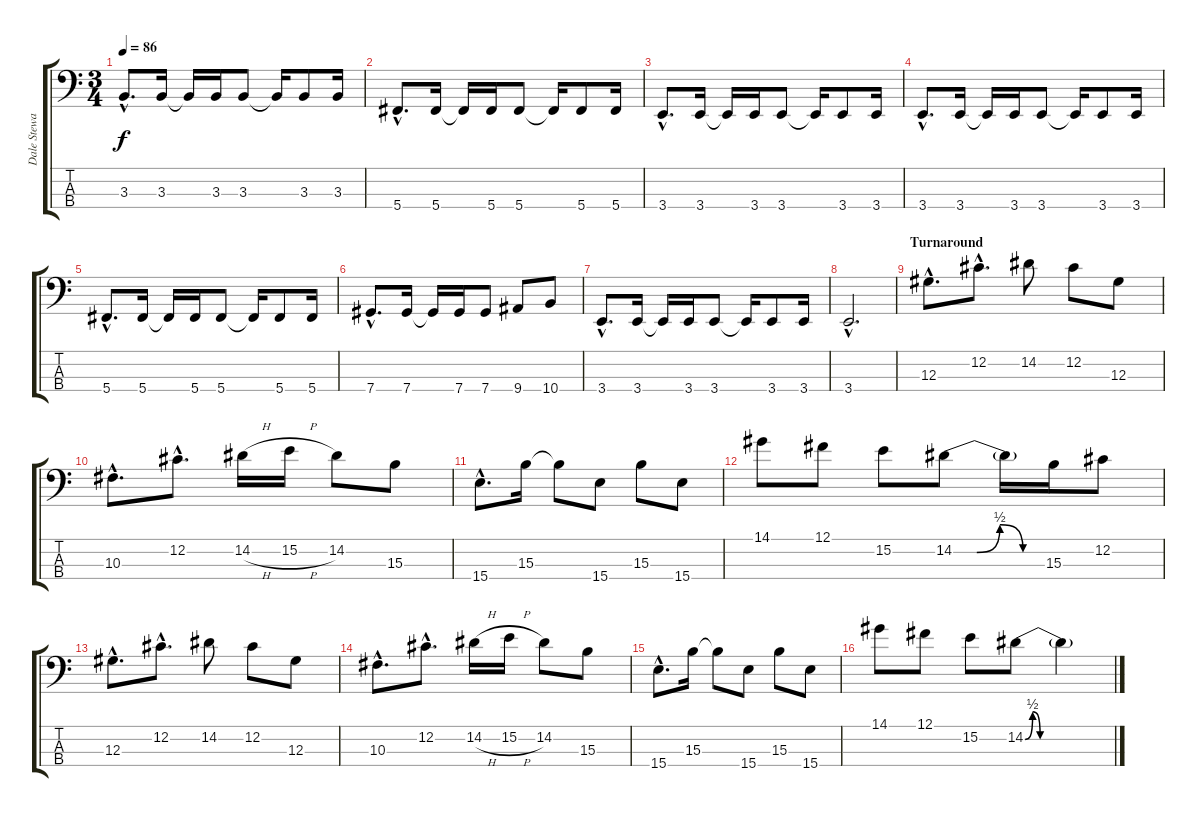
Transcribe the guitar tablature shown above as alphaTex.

\track ("Dale Stewart" "Dale Stewa") {instrument electricbassfinger}
\staff {score tabs}
\tuning (Gb2 Db2 Ab1 Db1) {hide}
\ts (3 4)
\tempo 86
\clef f4
\ks c
3.3{hac}.8{d dy f} 3.3.16 3.3{t}.16 3.3.16 3.3.8 3.3{t}.16 3.3.8 3.3.16 |
5.4{hac}.8{d} 5.4.16 5.4{t}.16 5.4.16 5.4.8 5.4{t}.16 5.4.8 5.4.16 |
3.4{hac}.8{d} 3.4.16 3.4{t}.16 3.4.16 3.4.8 3.4{t}.16 3.4.8 3.4.16 |
3.4{hac}.8{d} 3.4.16 3.4{t}.16 3.4.16 3.4.8 3.4{t}.16 3.4.8 3.4.16 |
5.4{hac}.8{d} 5.4.16 5.4{t}.16 5.4.16 5.4.8 5.4{t}.16 5.4.8 5.4.16 |
7.4{hac}.8{d} 7.4.16 7.4{t}.16 7.4.16 7.4.8 9.4.8 10.4.8 |
3.4{hac}.8{d} 3.4.16 3.4{t}.16 3.4.16 3.4.8 3.4{t}.16 3.4.8 3.4.16 |
3.4{hac}.2{d} |
\section ("" "Turnaround")
12.3{hac}.8{d} 12.2{hac}.8{d} 14.2.8 12.2.8 12.3.8 |
10.3{hac}.8{d} 12.2{hac}.8{d} 14.2{h}.16 15.2{h}.16 14.2.8 15.3.8 |
15.4{hac}.8{d} 15.3.16 15.3{t}.8 15.4.8 15.3.8 15.4.8 |
14.1.8 12.1.8 15.2.8 14.2{be (custom 0 0 15 0 30 2 45 0 60 0)}.8 14.2{t}.16 15.3.16 12.2.8 |
12.3{hac}.8{d} 12.2{hac}.8{d} 14.2.8 12.2.8 12.3.8 |
10.3{hac}.8{d} 12.2{hac}.8{d} 14.2{h}.16 15.2{h}.16 14.2.8 15.3.8 |
15.4{hac}.8{d} 15.3.16 15.3{t}.8 15.4.8 15.3.8 15.4.8 |
14.1.8 12.1.8 15.2.8 14.2{be (custom 0 0 5 2 10 0 45 0 60 0)}.8 14.2{t}.4
